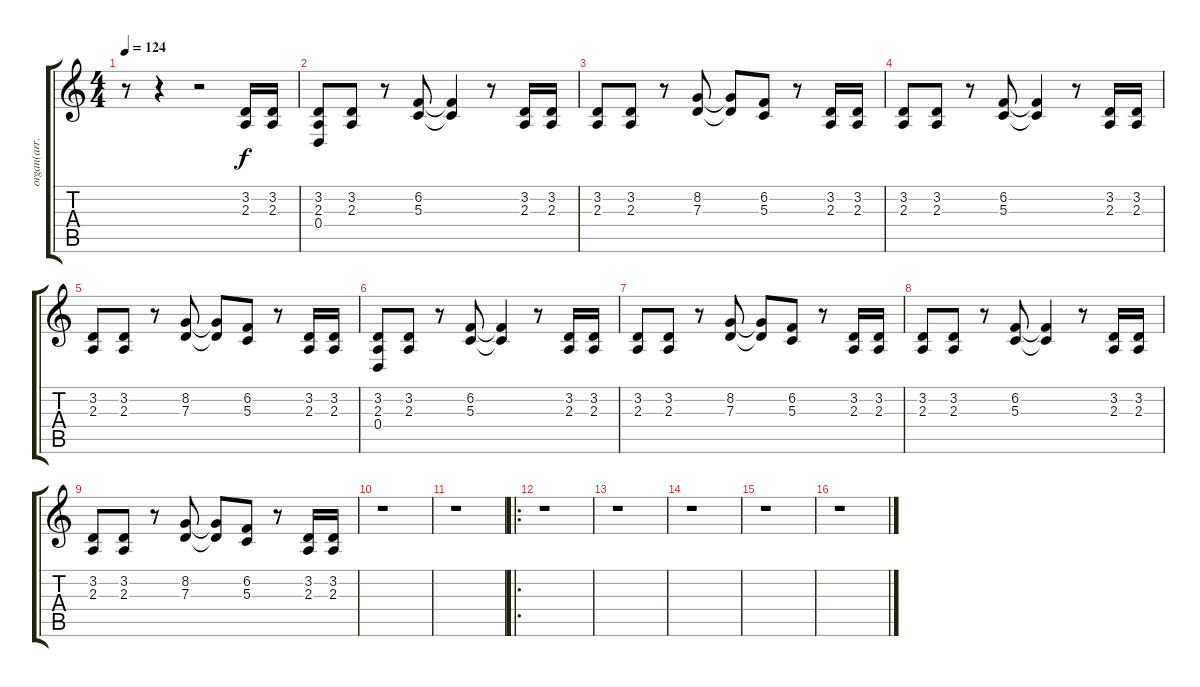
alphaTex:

\track ("organ(arr. for gtr3)" "organ(arr.") {instrument rockorgan}
\staff {score tabs}
\tuning (E4 B3 G3 D3 A2 E2) {hide}
\ts (4 4)
\tempo 124
\clef g2
\ks c
r.8{dy f instrument rockorgan} r.4 r.2 (3.2 2.3).16 (3.2 2.3).16 |
(3.2 2.3 0.4).8 (3.2 2.3).8 r.8 (6.2 5.3).8 (6.2{t} 5.3{t}).4 r.8 (3.2 2.3).16 (3.2 2.3).16 |
(3.2 2.3).8 (3.2 2.3).8 r.8 (8.2 7.3).8 (8.2{t} 7.3{t}).8 (6.2 5.3).8 r.8 (3.2 2.3).16 (3.2 2.3).16 |
(3.2 2.3).8 (3.2 2.3).8 r.8 (6.2 5.3).8 (6.2{t} 5.3{t}).4 r.8 (3.2 2.3).16 (3.2 2.3).16 |
(3.2 2.3).8 (3.2 2.3).8 r.8 (8.2 7.3).8 (8.2{t} 7.3{t}).8 (6.2 5.3).8 r.8 (3.2 2.3).16 (3.2 2.3).16 |
(3.2 2.3 0.4).8 (3.2 2.3).8 r.8 (6.2 5.3).8 (6.2{t} 5.3{t}).4 r.8 (3.2 2.3).16 (3.2 2.3).16 |
(3.2 2.3).8 (3.2 2.3).8 r.8 (8.2 7.3).8 (8.2{t} 7.3{t}).8 (6.2 5.3).8 r.8 (3.2 2.3).16 (3.2 2.3).16 |
(3.2 2.3).8 (3.2 2.3).8 r.8 (6.2 5.3).8 (6.2{t} 5.3{t}).4 r.8 (3.2 2.3).16 (3.2 2.3).16 |
(3.2 2.3).8 (3.2 2.3).8 r.8 (8.2 7.3).8 (8.2{t} 7.3{t}).8 (6.2 5.3).8 r.8 (3.2 2.3).16 (3.2 2.3).16 |
r.1 |
r.1 |
\ro
r.1 |
r.1 |
r.1 |
r.1 |
r.1
